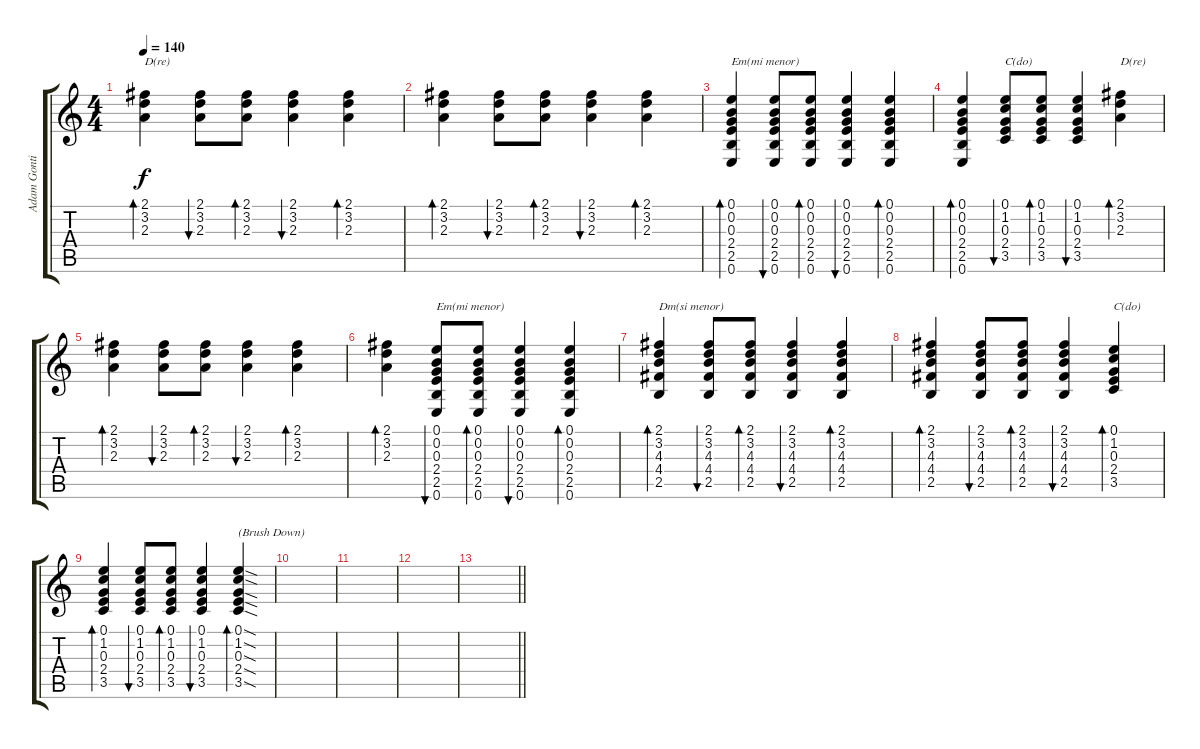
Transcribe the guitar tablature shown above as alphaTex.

\track ("Adam Gontier" "Adam Gonti") {instrument acousticguitarsteel}
\staff {score tabs}
\tuning (E4 B3 G3 D3 A2 E2) {hide}
\ts (4 4)
\tempo 140
\clef g2
\ks c
(2.1 3.2 2.3).4{bd 60 txt "D(re)" dy f} (2.1 3.2 2.3).8{bu 60} (2.1 3.2 2.3).8{bd 60} (2.1 3.2 2.3).4{bu 60} (2.1 3.2 2.3).4{bd 60} |
(2.1 3.2 2.3).4{bd 60} (2.1 3.2 2.3).8{bu 60} (2.1 3.2 2.3).8{bd 60} (2.1 3.2 2.3).4{bu 60} (2.1 3.2 2.3).4{bd 60} |
(0.1 0.2 0.3 2.4 2.5 0.6).4{bd 60 txt "Em(mi menor)"} (0.1 0.2 0.3 2.4 2.5 0.6).8{bu 60} (0.1 0.2 0.3 2.4 2.5 0.6).8{bd 60} (0.1 0.2 0.3 2.4 2.5 0.6).4{bu 60} (0.1 0.2 0.3 2.4 2.5 0.6).4{bd 60} |
(0.1 0.2 0.3 2.4 2.5 0.6).4{bd 60} (0.1 1.2 0.3 2.4 3.5).8{bu 60 txt "C(do)"} (0.1 1.2 0.3 2.4 3.5).8{bd 60} (0.1 1.2 0.3 2.4 3.5).4{bu 60} (2.1 3.2 2.3).4{bd 60 txt "D(re)"} |
(2.1 3.2 2.3).4{bd 60} (2.1 3.2 2.3).8{bu 60} (2.1 3.2 2.3).8{bd 60} (2.1 3.2 2.3).4{bu 60} (2.1 3.2 2.3).4{bd 60} |
(2.1 3.2 2.3).4{bd 60} (0.1 0.2 0.3 2.4 2.5 0.6).8{bu 60 txt "Em(mi menor)"} (0.1 0.2 0.3 2.4 2.5 0.6).8{bd 60} (0.1 0.2 0.3 2.4 2.5 0.6).4{bu 60} (0.1 0.2 0.3 2.4 2.5 0.6).4{bd 60} |
(2.1 3.2 4.3 4.4 2.5).4{bd 60 txt "Dm(si menor)"} (2.1 3.2 4.3 4.4 2.5).8{bu 60} (2.1 3.2 4.3 4.4 2.5).8{bd 60} (2.1 3.2 4.3 4.4 2.5).4{bu 60} (2.1 3.2 4.3 4.4 2.5).4{bd 60} |
(2.1 3.2 4.3 4.4 2.5).4{bd 60} (2.1 3.2 4.3 4.4 2.5).8{bu 60} (2.1 3.2 4.3 4.4 2.5).8{bd 60} (2.1 3.2 4.3 4.4 2.5).4{bu 60} (0.1 1.2 0.3 2.4 3.5).4{bd 60 txt "C(do)"} |
(0.1 1.2 0.3 2.4 3.5).4{bd 60} (0.1 1.2 0.3 2.4 3.5).8{bu 60} (0.1 1.2 0.3 2.4 3.5).8{bd 60} (0.1 1.2 0.3 2.4 3.5).4{bu 60} (0.1{sod} 1.2{sod} 0.3{sod} 2.4{sod} 3.5{sod}).4{bd 60 txt "(Brush Down)"} |
|
|
|
\barLineRight lightlight
